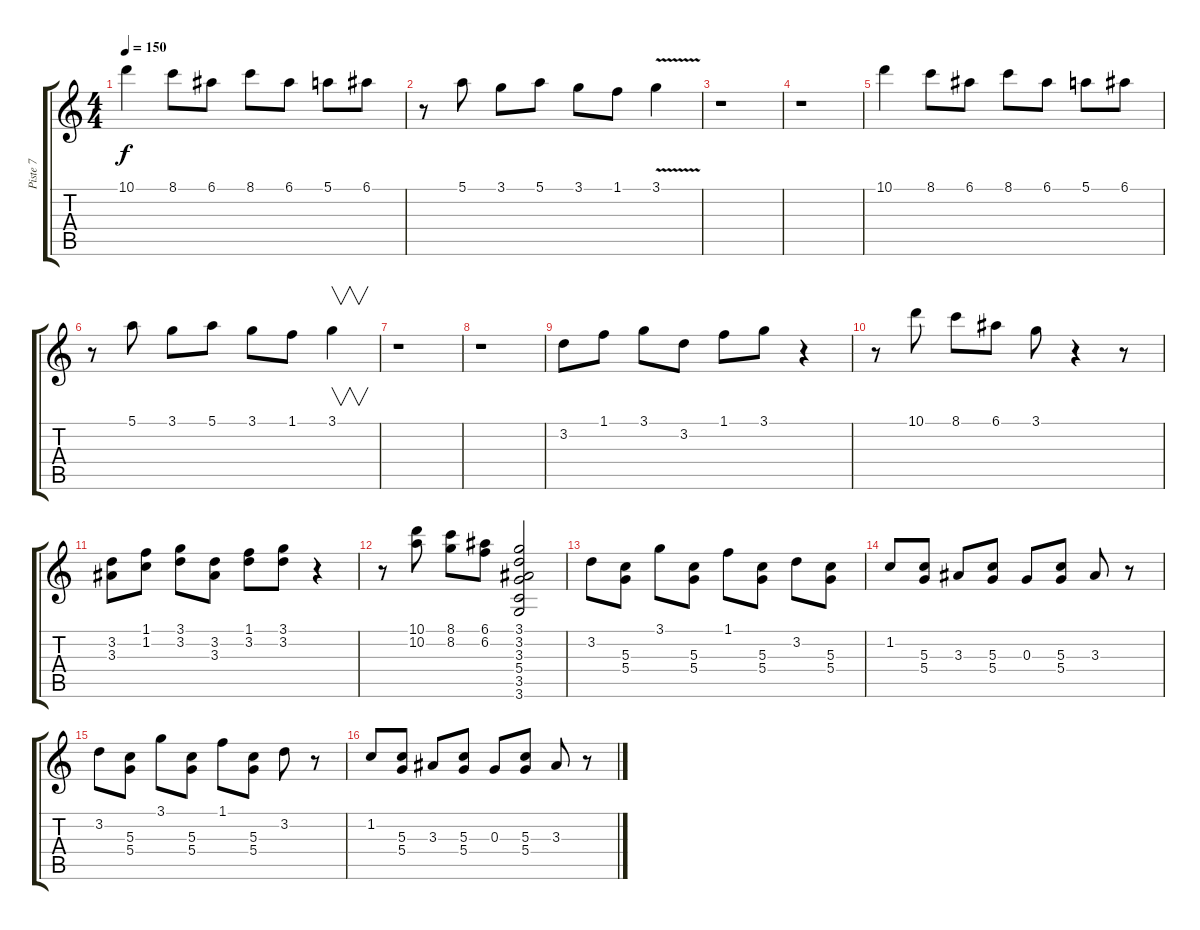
\track ("Piste 7" "Piste 7") {instrument distortionguitar}
\staff {score tabs}
\tuning (E4 B3 G3 D3 A2 E2) {hide}
\ts (4 4)
\tempo 150
\clef g2
\ks c
10.1.4{dy f} 8.1.8 6.1.8 8.1.8 6.1.8 5.1.8 6.1.8 |
r.8 5.1.8 3.1.8 5.1.8 3.1.8 1.1.8 3.1{v}.4 |
r.1 |
r.1 |
10.1.4 8.1.8 6.1.8 8.1.8 6.1.8 5.1.8 6.1.8 |
r.8 5.1.8 3.1.8 5.1.8 3.1.8 1.1.8 3.1.4{v} |
r.1 |
r.1 |
3.2.8 1.1.8 3.1.8 3.2.8 1.1.8 3.1.8 r.4 |
r.8 10.1.8 8.1.8 6.1.8 3.1.8 r.4 r.8 |
(3.2 3.3).8 (1.1 1.2).8 (3.1 3.2).8 (3.2 3.3).8 (1.1 3.2).8 (3.1 3.2).8 r.4 |
r.8 (10.1 10.2).8 (8.1 8.2).8 (6.1 6.2).8 (3.1 3.2 3.3 5.4 3.5 3.6).2 |
3.2.8 (5.3 5.4).8 3.1.8 (5.3 5.4).8 1.1.8 (5.3 5.4).8 3.2.8 (5.3 5.4).8 |
1.2.8 (5.3 5.4).8 3.3.8 (5.3 5.4).8 0.3.8 (5.3 5.4).8 3.3.8 r.8 |
3.2.8 (5.3 5.4).8 3.1.8 (5.3 5.4).8 1.1.8 (5.3 5.4).8 3.2.8 r.8 |
1.2.8 (5.3 5.4).8 3.3.8 (5.3 5.4).8 0.3.8 (5.3 5.4).8 3.3.8 r.8
